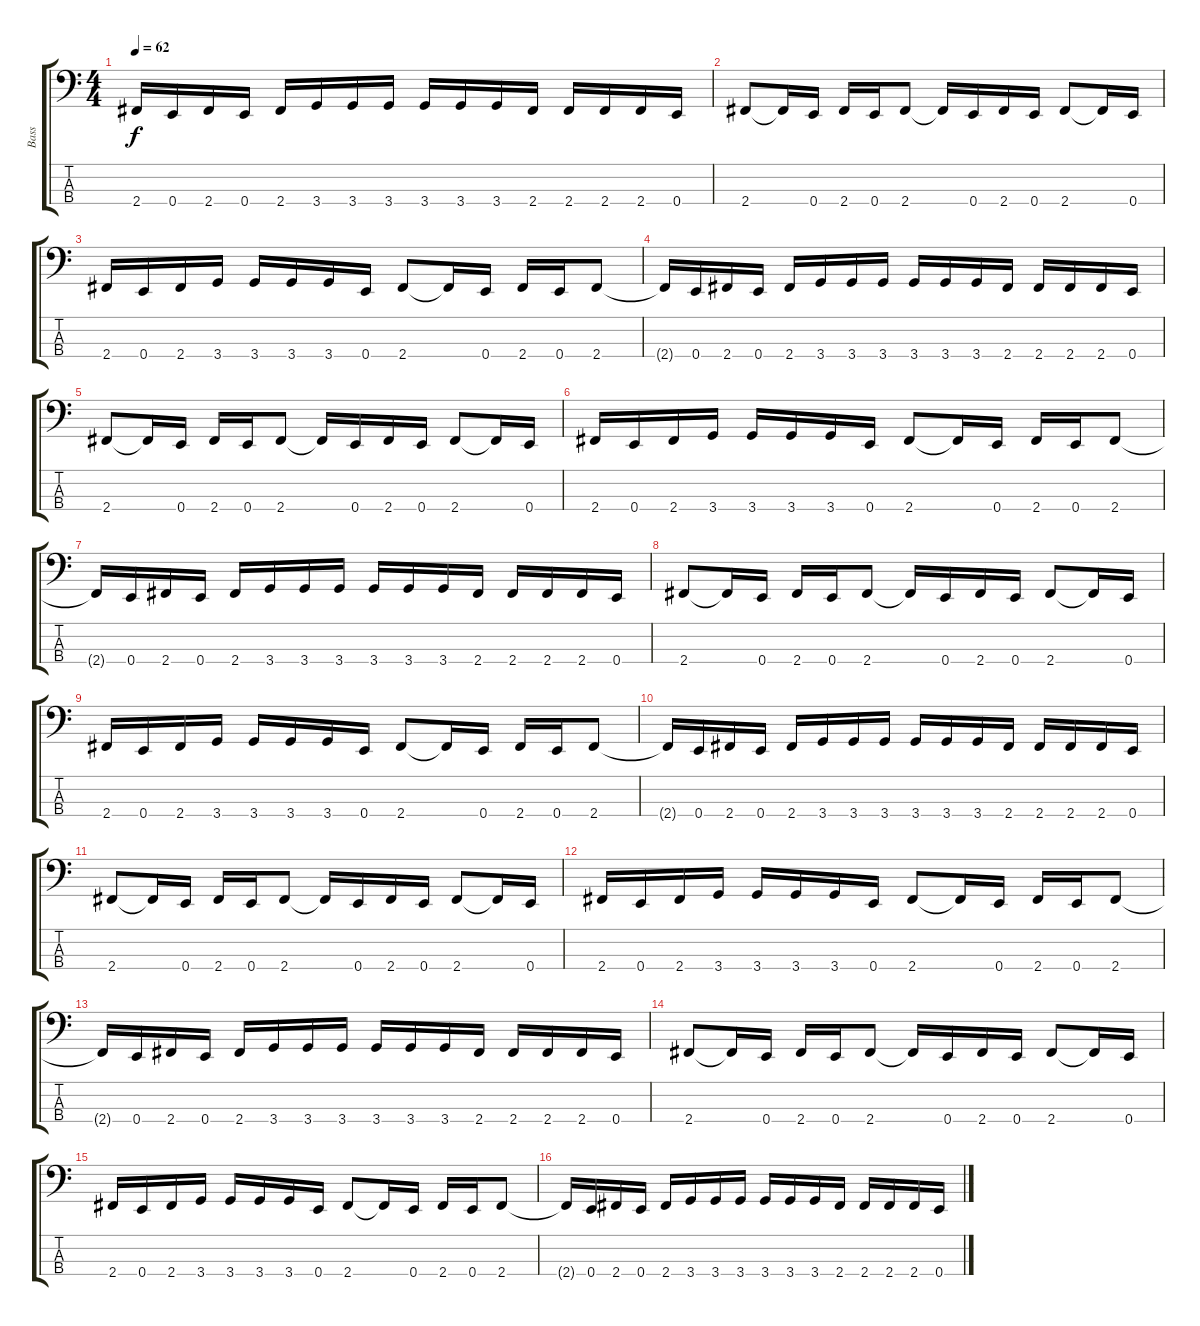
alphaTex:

\track ("Bass" "Bass") {instrument electricbasspick}
\staff {score tabs}
\tuning (G2 D2 A1 E1) {hide}
\ts (4 4)
\tempo 62
\clef f4
\ks c
2.4{t}.16{dy f} 0.4.16 2.4.16 0.4.16 2.4.16 3.4.16 3.4.16 3.4.16 3.4.16 3.4.16 3.4.16 2.4.16 2.4.16 2.4.16 2.4.16 0.4.16 |
2.4.8 2.4{t}.16 0.4.16 2.4.16 0.4.16 2.4.8 2.4{t}.16 0.4.16 2.4.16 0.4.16 2.4.8 2.4{t}.16 0.4.16 |
2.4.16 0.4.16 2.4.16 3.4.16 3.4.16 3.4.16 3.4.16 0.4.16 2.4.8 2.4{t}.16 0.4.16 2.4.16 0.4.16 2.4.8 |
2.4{t}.16 0.4.16 2.4.16 0.4.16 2.4.16 3.4.16 3.4.16 3.4.16 3.4.16 3.4.16 3.4.16 2.4.16 2.4.16 2.4.16 2.4.16 0.4.16 |
2.4.8 2.4{t}.16 0.4.16 2.4.16 0.4.16 2.4.8 2.4{t}.16 0.4.16 2.4.16 0.4.16 2.4.8 2.4{t}.16 0.4.16 |
2.4.16 0.4.16 2.4.16 3.4.16 3.4.16 3.4.16 3.4.16 0.4.16 2.4.8 2.4{t}.16 0.4.16 2.4.16 0.4.16 2.4.8 |
2.4{t}.16 0.4.16 2.4.16 0.4.16 2.4.16 3.4.16 3.4.16 3.4.16 3.4.16 3.4.16 3.4.16 2.4.16 2.4.16 2.4.16 2.4.16 0.4.16 |
2.4.8 2.4{t}.16 0.4.16 2.4.16 0.4.16 2.4.8 2.4{t}.16 0.4.16 2.4.16 0.4.16 2.4.8 2.4{t}.16 0.4.16 |
2.4.16 0.4.16 2.4.16 3.4.16 3.4.16 3.4.16 3.4.16 0.4.16 2.4.8 2.4{t}.16 0.4.16 2.4.16 0.4.16 2.4.8 |
2.4{t}.16 0.4.16 2.4.16 0.4.16 2.4.16 3.4.16 3.4.16 3.4.16 3.4.16 3.4.16 3.4.16 2.4.16 2.4.16 2.4.16 2.4.16 0.4.16 |
2.4.8 2.4{t}.16 0.4.16 2.4.16 0.4.16 2.4.8 2.4{t}.16 0.4.16 2.4.16 0.4.16 2.4.8 2.4{t}.16 0.4.16 |
2.4.16 0.4.16 2.4.16 3.4.16 3.4.16 3.4.16 3.4.16 0.4.16 2.4.8 2.4{t}.16 0.4.16 2.4.16 0.4.16 2.4.8 |
2.4{t}.16 0.4.16 2.4.16 0.4.16 2.4.16 3.4.16 3.4.16 3.4.16 3.4.16 3.4.16 3.4.16 2.4.16 2.4.16 2.4.16 2.4.16 0.4.16 |
2.4.8 2.4{t}.16 0.4.16 2.4.16 0.4.16 2.4.8 2.4{t}.16 0.4.16 2.4.16 0.4.16 2.4.8 2.4{t}.16 0.4.16 |
2.4.16 0.4.16 2.4.16 3.4.16 3.4.16 3.4.16 3.4.16 0.4.16 2.4.8 2.4{t}.16 0.4.16 2.4.16 0.4.16 2.4.8 |
2.4{t}.16 0.4.16 2.4.16 0.4.16 2.4.16 3.4.16 3.4.16 3.4.16 3.4.16 3.4.16 3.4.16 2.4.16 2.4.16 2.4.16 2.4.16 0.4.16
